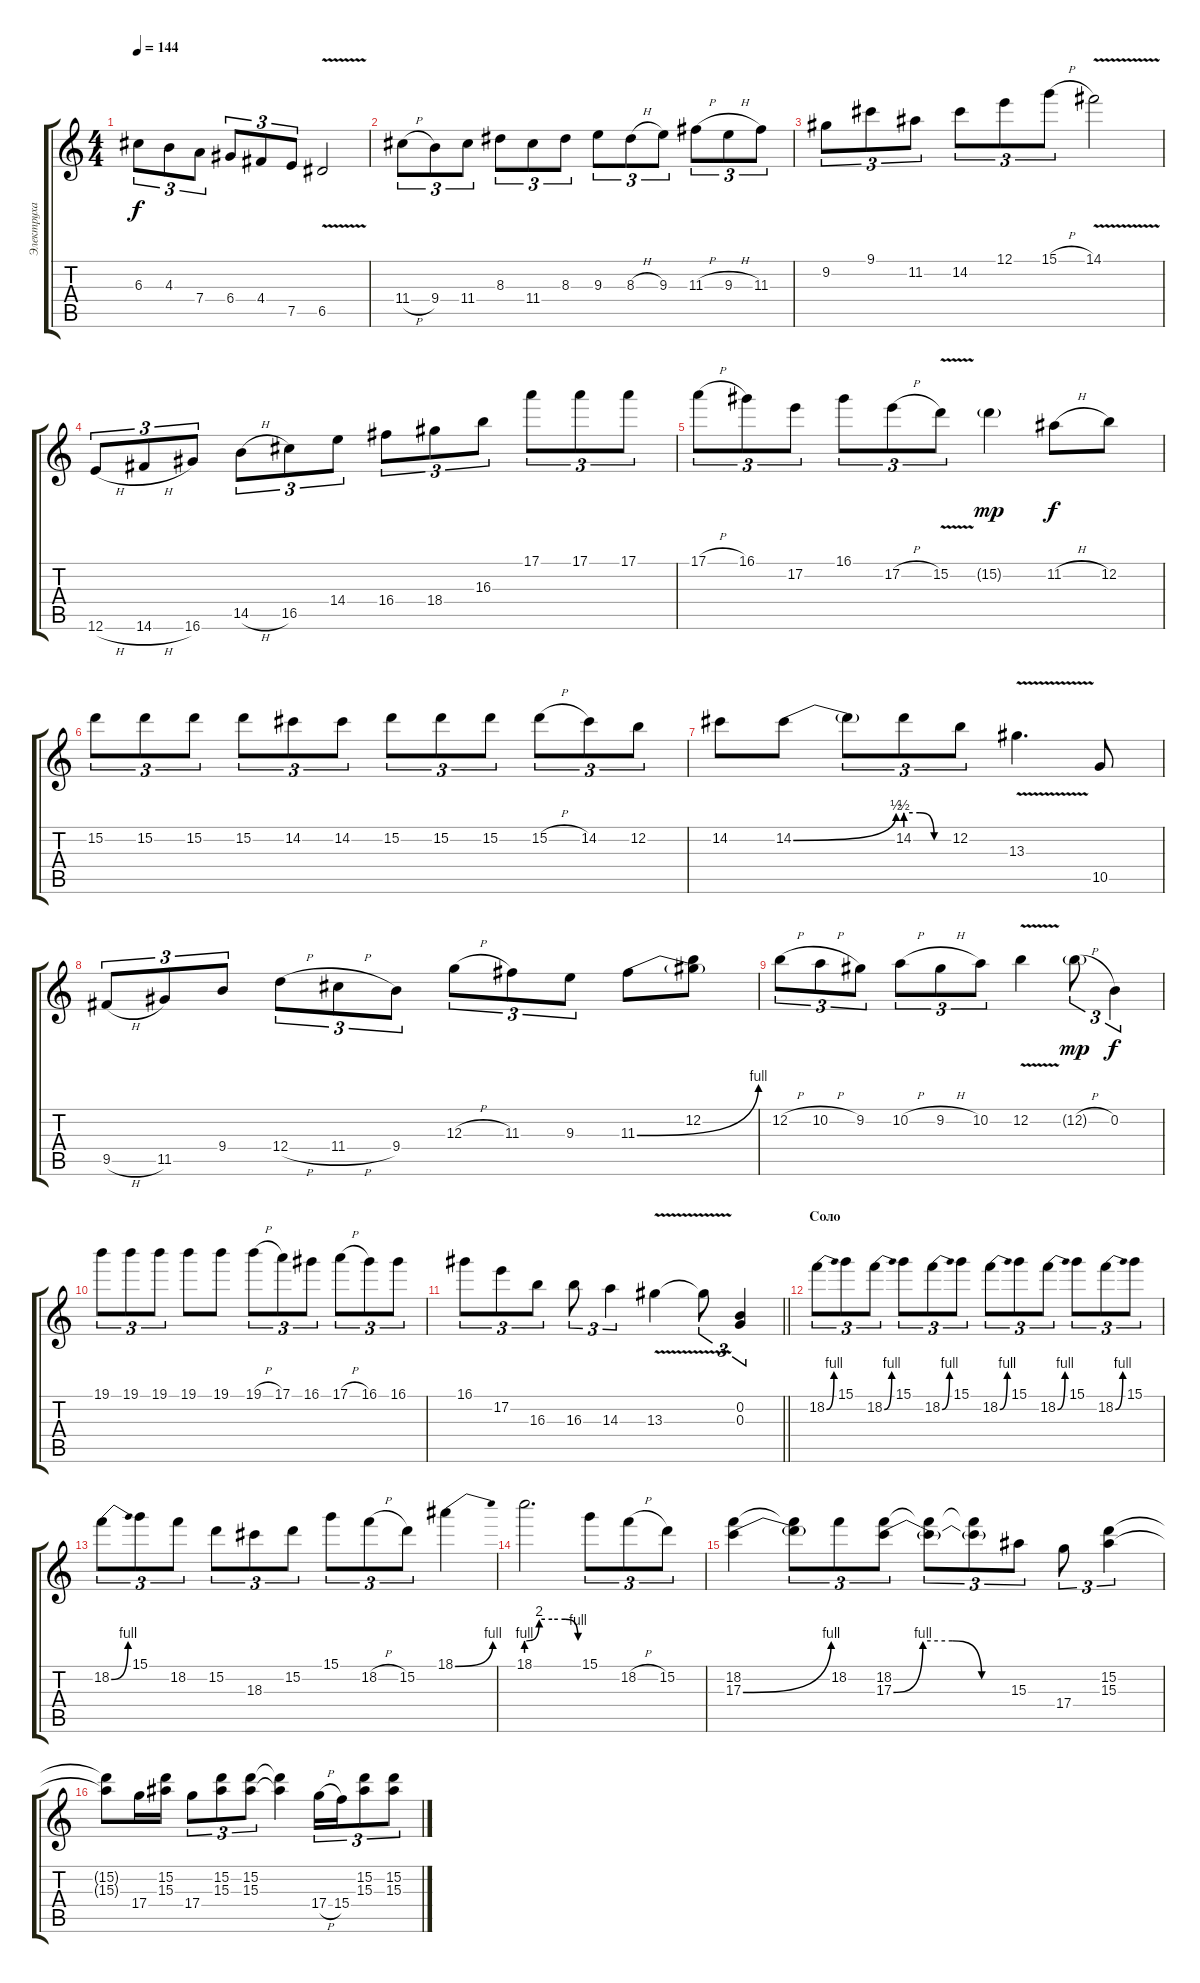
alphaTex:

\track ("Электруха" "Электруха") {instrument distortionguitar}
\staff {score tabs}
\tuning (E4 B3 G3 D3 A2 E2) {hide}
\ts (4 4)
\tempo 144
\clef g2
\ks c
6.3.8{tu (3 2) dy f} 4.3.8{tu (3 2)} 7.4.8{tu (3 2)} 6.4.8{tu (3 2)} 4.4.8{tu (3 2)} 7.5.8{tu (3 2)} 6.5{v}.2 |
11.4{h}.8{tu (3 2)} 9.4.8{tu (3 2)} 11.4.8{tu (3 2)} 8.3.8{tu (3 2)} 11.4.8{tu (3 2)} 8.3.8{tu (3 2)} 9.3.8{tu (3 2)} 8.3{h}.8{tu (3 2)} 9.3.8{tu (3 2)} 11.3{h}.8{tu (3 2)} 9.3{h}.8{tu (3 2)} 11.3.8{tu (3 2)} |
9.2.8{tu (3 2)} 9.1.8{tu (3 2)} 11.2.8{tu (3 2)} 14.2.8{tu (3 2)} 12.1.8{tu (3 2)} 15.1{h}.8{tu (3 2)} 14.1{v}.2 |
12.6{h}.8{tu (3 2)} 14.6{h}.8{tu (3 2)} 16.6.8{tu (3 2)} 14.5{h}.8{tu (3 2)} 16.5.8{tu (3 2)} 14.4.8{tu (3 2)} 16.4.8{tu (3 2)} 18.4.8{tu (3 2)} 16.3.8{tu (3 2)} 17.1.8{tu (3 2)} 17.1.8{tu (3 2)} 17.1.8{tu (3 2)} |
17.1{h}.8{tu (3 2)} 16.1.8{tu (3 2)} 17.2.8{tu (3 2)} 16.1.8{tu (3 2)} 17.2{h}.8{tu (3 2)} 15.2{v}.8{tu (3 2)} 15.2{g}.4{dy mp} 11.2{h}.8{dy f} 12.2.8 |
15.2.8{tu (3 2)} 15.2.8{tu (3 2)} 15.2.8{tu (3 2)} 15.2.8{tu (3 2)} 14.2.8{tu (3 2)} 14.2.8{tu (3 2)} 15.2.8{tu (3 2)} 15.2.8{tu (3 2)} 15.2.8{tu (3 2)} 15.2{h}.8{tu (3 2)} 14.2.8{tu (3 2)} 12.2.8{tu (3 2)} |
14.2.8 14.2{be (bend 0 0 60 2)}.8 14.2{t}.8{tu (3 2)} 14.2{be (custom 0 2 20 2 40 0 60 0)}.8{tu (3 2)} 12.2.8{tu (3 2)} 13.3{v}.4{d} 10.5.8 |
9.5{h}.8{tu (3 2)} 11.5.8{tu (3 2)} 9.4.8{tu (3 2)} 12.4{h}.8{tu (3 2)} 11.4{h}.8{tu (3 2)} 9.4.8{tu (3 2)} 12.3{h}.8{tu (3 2)} 11.3.8{tu (3 2)} 9.3.8{tu (3 2)} 11.3{be (bend 0 0 60 4)}.8 (12.2 11.3{t}).8 |
12.2{h}.8{tu (3 2)} 10.2{h}.8{tu (3 2)} 9.2.8{tu (3 2)} 10.2{h}.8{tu (3 2)} 9.2{h}.8{tu (3 2)} 10.2.8{tu (3 2)} 12.2{v}.4 12.2{h g}.8{tu (3 2) dy mp} 0.2.4{tu (3 2) dy f} |
19.1.8{tu (3 2)} 19.1.8{tu (3 2)} 19.1.8{tu (3 2)} 19.1.8 19.1.8 19.1{h}.8{tu (3 2)} 17.1.8{tu (3 2)} 16.1.8{tu (3 2)} 17.1{h}.8{tu (3 2)} 16.1.8{tu (3 2)} 16.1.8{tu (3 2)} |
\barLineRight lightlight
16.1.8{tu (3 2)} 17.2.8{tu (3 2)} 16.3.8{tu (3 2)} 16.3.8{tu (3 2)} 14.3.4{tu (3 2)} 13.3{v}.4 13.3{t}.8{tu (3 2)} (0.2 0.3).4{tu (3 2)} |
\section ("" "Соло")
18.2{be (bend 0 0 60 4)}.8{tu (3 2)} 15.1.8{tu (3 2)} 18.2{be (bend 0 0 60 4)}.8{tu (3 2)} 15.1.8{tu (3 2)} 18.2{be (bend 0 0 60 4)}.8{tu (3 2)} 15.1.8{tu (3 2)} 18.2{be (bend 0 0 60 4)}.8{tu (3 2)} 15.1.8{tu (3 2)} 18.2{be (bend 0 0 60 4)}.8{tu (3 2)} 15.1.8{tu (3 2)} 18.2{be (bend 0 0 60 4)}.8{tu (3 2)} 15.1.8{tu (3 2)} |
18.2{be (bend 0 0 60 4)}.8{tu (3 2)} 15.1.8{tu (3 2)} 18.2.8{tu (3 2)} 15.2.8{tu (3 2)} 18.3.8{tu (3 2)} 15.2.8{tu (3 2)} 15.1.8{tu (3 2)} 18.2{h}.8{tu (3 2)} 15.2.8{tu (3 2)} 18.1{be (bend 0 0 60 4)}.4 |
18.1{be (custom 0 4 15 8 30 8 45 8 60 4)}.2{d} 15.1.8{tu (3 2)} 18.2{h}.8{tu (3 2)} 15.2.8{tu (3 2)} |
(18.2 17.3{be (bend 0 0 60 4)}).4 (18.2{t} 17.3{t}).8{tu (3 2)} 18.2.8{tu (3 2)} (18.2 17.3{be (custom 0 0 15 4 30 4 45 0 60 0)}).8{tu (3 2)} (18.2{t} 17.3{t}).8{tu (3 2)} (18.2{t} 17.3{t}).8{tu (3 2)} 15.3.8{tu (3 2)} 17.4.8{tu (3 2)} (15.2 15.3).4{tu (3 2)} |
(15.2{t} 15.3{t}).8 17.4.16 (15.2 15.3).16 17.4.8{tu (3 2)} (15.2 15.3).8{tu (3 2)} (15.2 15.3).8{tu (3 2)} (15.2{t} 15.3{t}).4 17.4{h}.16{tu (3 2)} 15.4.16{tu (3 2)} (15.2 15.3).8{tu (3 2)} (15.2 15.3).8{tu (3 2)}
